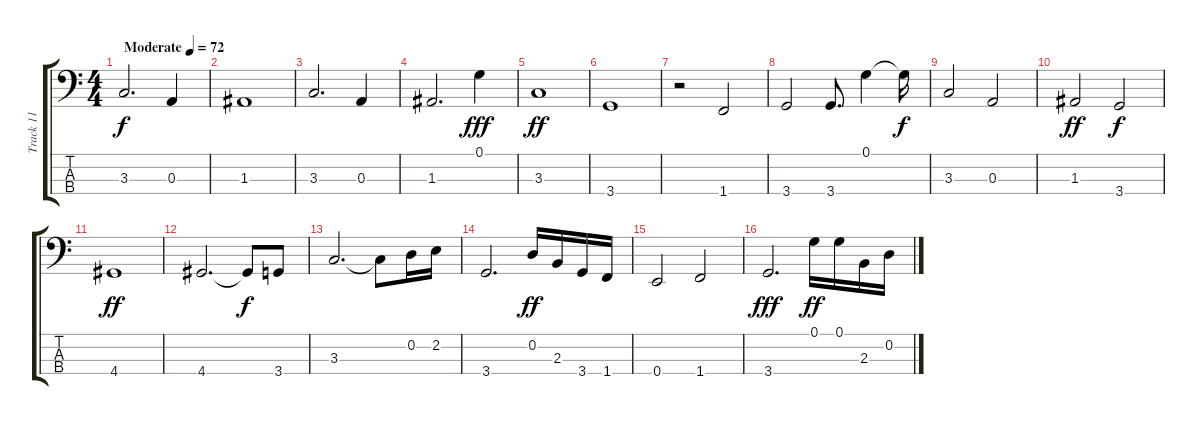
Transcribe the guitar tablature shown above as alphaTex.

\track ("Track 11" "Track 11") {instrument fretlessbass}
\staff {score tabs}
\tuning (G2 D2 A1 E1) {hide}
\ts (4 4)
\tempo (72 "Moderate")
\clef f4
\ks c
3.3.2{d dy f instrument fretlessbass} 0.3.4 |
1.3.1 |
3.3.2{d} 0.3.4 |
1.3.2{d} 0.1.4{dy fff} |
3.3.1{dy ff} |
3.4.1 |
r.2 1.4.2 |
3.4.2 3.4.8{d} 0.1.4 0.1{t}.16{dy f} |
3.3.2 0.3.2 |
1.3.2{dy ff} 3.4.2{dy f} |
4.4.1{dy ff} |
4.4.2{d} 4.4{t}.8{dy f} 3.4.8 |
3.3.2{d} 3.3{t}.8 0.2.16 2.2.16 |
3.4.2{d} 0.2.16{dy ff} 2.3.16 3.4.16 1.4.16 |
0.4.2 1.4.2 |
3.4.2{d dy fff} 0.1.16{dy ff} 0.1.16 2.3.16 0.2.16
